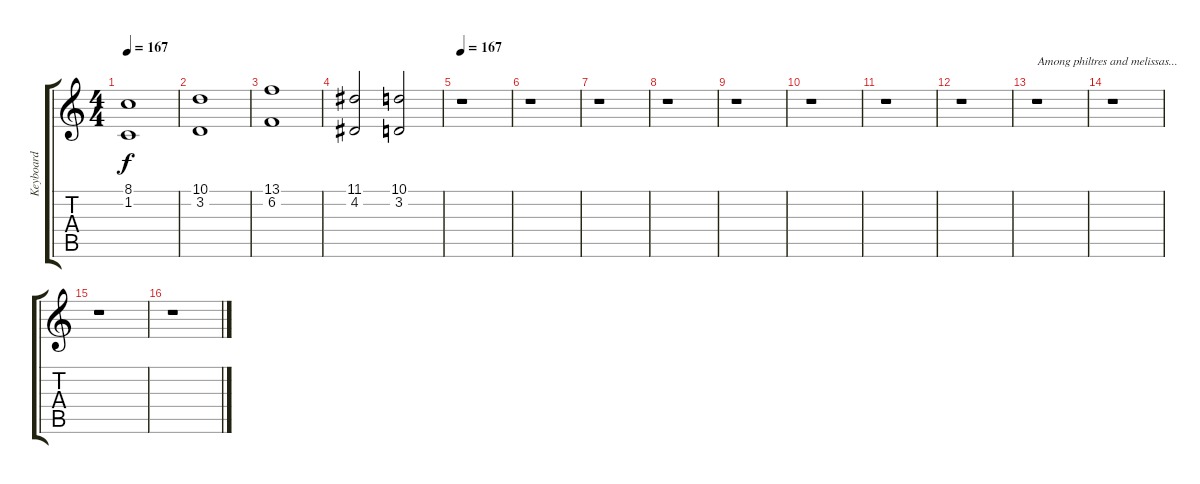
\track ("Keyboard" "Keyboard") {instrument pad4choir}
\staff {score tabs}
\tuning (E4 B3 G3 D3 A2 E2) {hide}
\ts (4 4)
\tempo 167
\clef g2
\ks c
(8.1 1.2).1{dy f} |
(10.1 3.2).1 |
(13.1 6.2).1 |
(11.1 4.2).2 (10.1 3.2).2 |
\tempo 167
r.1 |
r.1 |
r.1 |
r.1 |
r.1 |
r.1 |
r.1 |
r.1 |
r.1{txt "Among philtres and melissas..."} |
r.1 |
r.1 |
r.1
